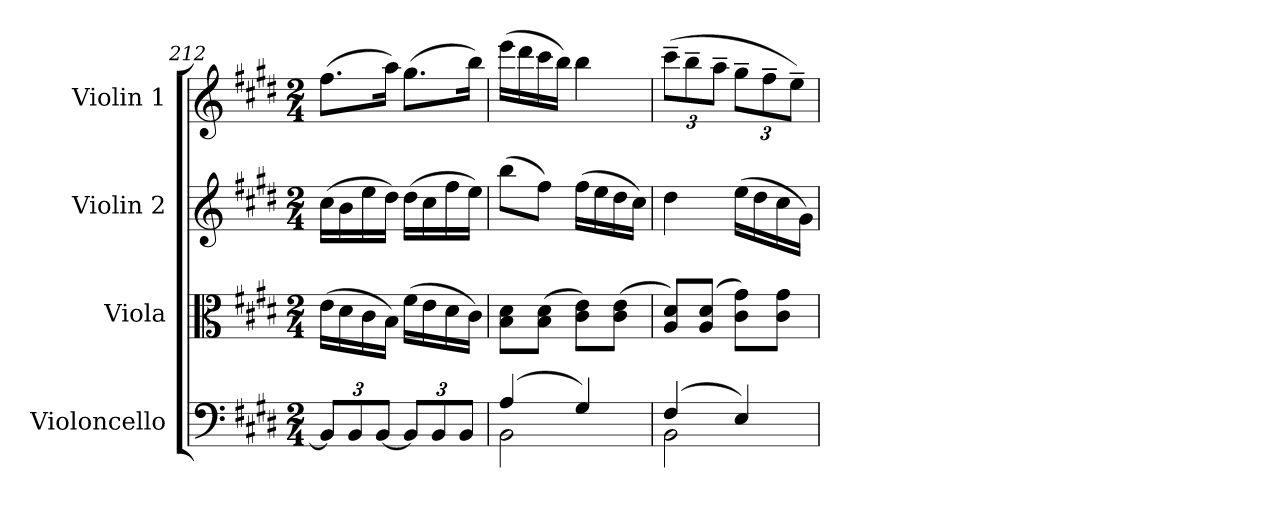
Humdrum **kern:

**kern	**kern	**kern	**kern
*part4	*part3	*part2	*part1
*staff4	*staff3	*staff2	*staff1
*I"Violoncello	*I"Viola	*I"Violin 2	*I"Violin 1
*I'Vc	*I'Vla	*I'Vln	*I'Vln
*clefF4	*clefC3	*clefG2	*clefG2
*k[f#c#g#d#]	*k[f#c#g#d#]	*k[f#c#g#d#]	*k[f#c#g#d#]
*M2/4	*M2/4	*M2/4	*M2/4
*Xbrackettup	*	*	*
=212	=212	=212	=212
12BB/L]	(16e\LL	(16cc#\LL	(8.ff#\L
.	16d#\	16b\	.
12BB/	.	.	.
.	16c#\	16ee\	.
[12BB/J	.	.	.
.	16B\JJ)	16dd#\JJ)	16aa\Jk)
12BB/L]	(16f#\LL	(16dd#\LL	(8.gg#\L
.	16e\	16cc#\	.
12BB/	.	.	.
.	16d#\	16ff#\	.
12BB/J	.	.	.
.	16c#\JJ)	16ee\JJ)	16bb\Jk)
=213	=213	=213	=213
*^	*	*	*
(4A/	2BB\	8B\ 8d#\L	(8bb\L	(16eee\LL
.	.	.	.	16ddd#\
.	.	(8B\ 8d#\J	8ff#\J)	16ccc#\
.	.	.	.	16bb\JJ)
4G#/)	.	8c#\ 8e\L)	(16ff#\LL	4bb\
.	.	.	16ee\	.
.	.	(8c#\ 8e\J	16dd#\	.
.	.	.	16cc#\JJ)	.
=214	=214	=214	=214	=214
*	*	*	*	*Xbrackettup
(4F#/	2BB\	8A/ 8d#/L)	4dd#\	(12ccc#~\L
.	.	.	.	12bb~\
.	.	(8A/ 8d#/J	.	.
.	.	.	.	12aa~\J
4E/)	.	8c#\ 8g#\L)	(16ee\LL	12gg#~\L
.	.	.	16dd#\	.
.	.	.	.	12ff#~\
.	.	8c#\ 8g#\J	16cc#\	.
.	.	.	.	12ee~\J)
.	.	.	16g#\JJ)	.
*v	*v	*	*	*
=	=	=	=
*-	*-	*-	*-
